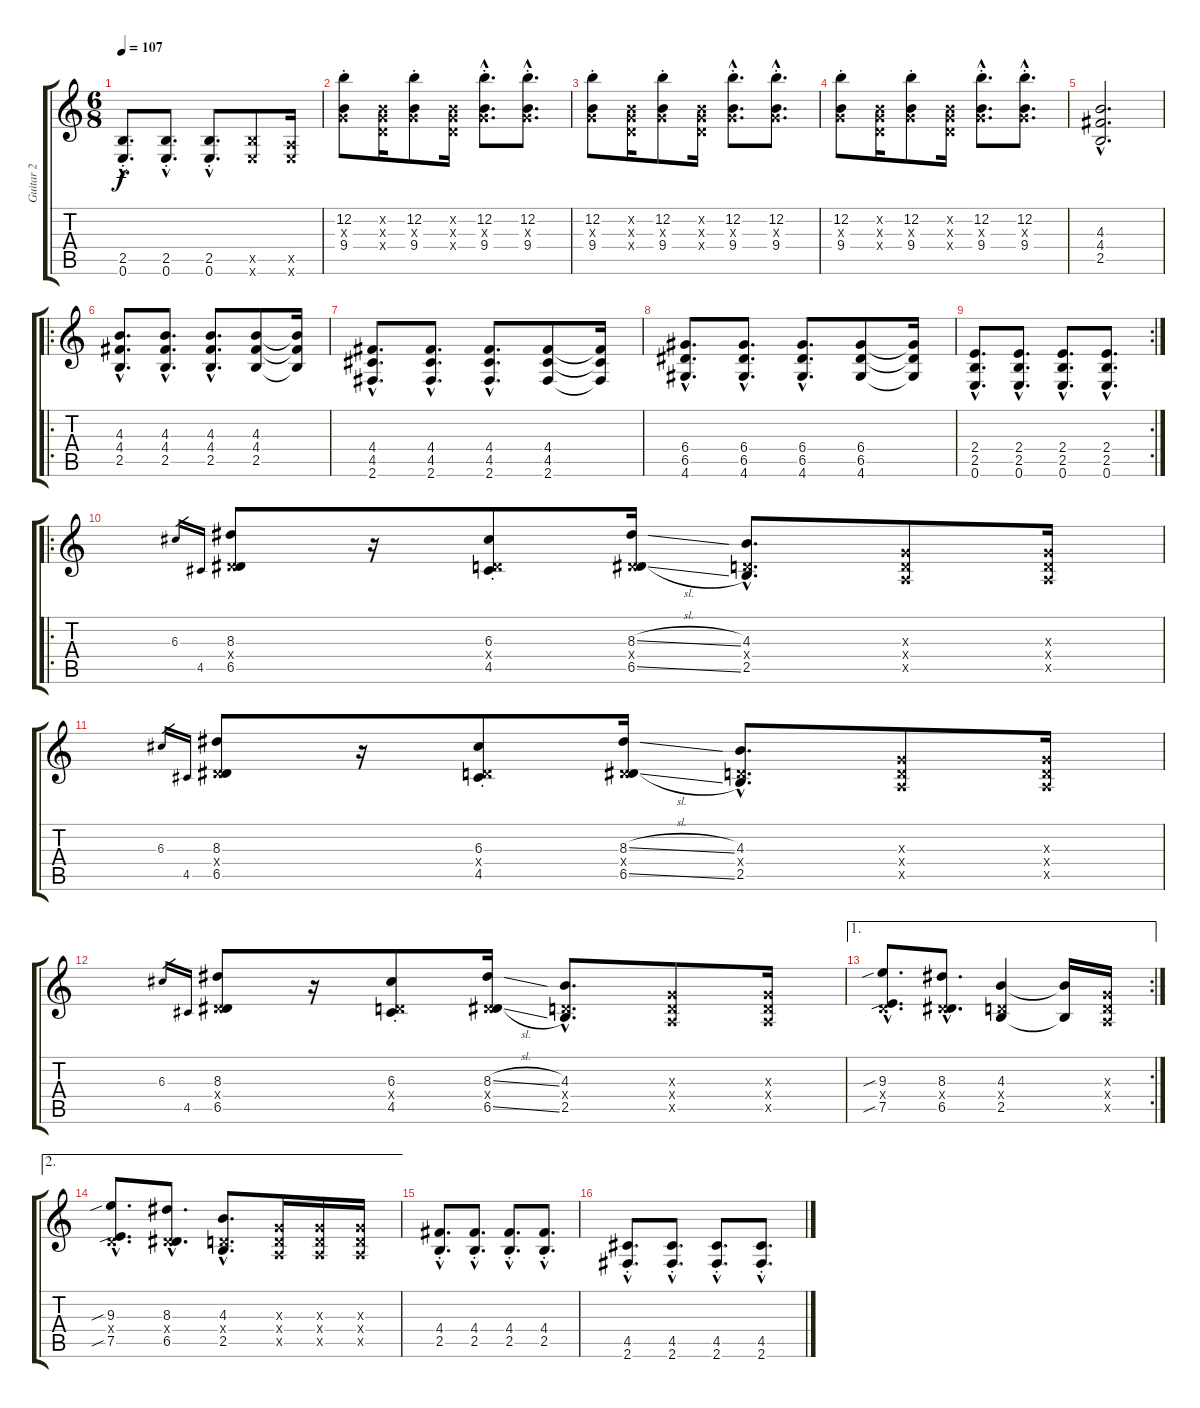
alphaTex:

\track ("Guitar 2" "Guitar 2") {instrument distortionguitar}
\staff {score tabs}
\tuning (E4 B3 G3 D3 A2 E2) {hide}
\ts (6 8)
\tempo 107
\clef g2
\ks c
(2.5{hac st} 0.6{hac st}).8{d dy f} (2.5{hac st} 0.6{hac st}).8{d} (2.5{hac st} 0.6{hac st}).8{d} (2.5{x} 0.6{x}).8 (0.5{x} 0.6{x}).16 |
(12.2{st} 0.3{x} 9.4{st}).8{volume 9} (0.2{x} 0.3{x} 0.4{x}).16 (12.2{st} 0.3{x} 9.4{st}).8 (0.2{x} 0.3{x} 0.4{x}).16 (12.2{hac st} 0.3{hac x} 9.4{hac st}).8{d} (12.2{hac st} 0.3{hac x} 9.4{hac st}).8{d} |
(12.2{st} 0.3{x} 9.4{st}).8 (0.2{x} 0.3{x} 0.4{x}).16 (12.2{st} 0.3{x} 9.4{st}).8 (0.2{x} 0.3{x} 0.4{x}).16 (12.2{hac st} 0.3{hac x} 9.4{hac st}).8{d} (12.2{hac st} 0.3{hac x} 9.4{hac st}).8{d} |
(12.2{st} 0.3{x} 9.4{st}).8 (0.2{x} 0.3{x} 0.4{x}).16 (12.2{st} 0.3{x} 9.4{st}).8 (0.2{x} 0.3{x} 0.4{x}).16 (12.2{hac st} 0.3{hac x} 9.4{hac st}).8{d} (12.2{hac st} 0.3{hac x} 9.4{hac st}).8{d} |
(4.3{hac} 4.4{hac} 2.5{hac}).2{d volume 13} |
\ro
(4.3{hac} 4.4{hac} 2.5{hac}).8{d volume 12 instrument distortionguitar} (4.3{hac} 4.4{hac} 2.5{hac}).8{d} (4.3{hac} 4.4{hac} 2.5{hac}).8{d} (4.3 4.4 2.5).8 (4.3{t} 4.4{t} 2.5{t}).16 |
(4.4{hac} 4.5{hac} 2.6{hac}).8{d instrument distortionguitar} (4.4{hac} 4.5{hac} 2.6{hac}).8{d} (4.4{hac} 4.5{hac} 2.6{hac}).8{d} (4.4 4.5 2.6).8 (4.4{t} 4.5{t} 2.6{t}).16 |
(6.4{hac} 6.5{hac} 4.6{hac}).8{d instrument distortionguitar} (6.4{hac} 6.5{hac} 4.6{hac}).8{d} (6.4{hac} 6.5{hac} 4.6{hac}).8{d} (6.4 6.5 4.6).8 (6.4{t} 6.5{t} 4.6{t}).16 |
\rc 2
(2.4{hac} 2.5{hac} 0.6{hac}).8{d instrument distortionguitar} (2.4{hac} 2.5{hac} 0.6{hac}).8{d} (2.4{hac} 2.5{hac} 0.6{hac}).8{d} (2.4{hac} 2.5{hac} 0.6{hac}).8{d} |
\ro
6.3.16{gr} 4.5.16{gr} (8.3 0.4{x} 6.5).8 r.16 (6.3{st} 0.4{x} 4.5{st}).8 (8.3{sl} 0.4{x} 6.5{sl}).16 (4.3{hac} 0.4{hac x} 2.5{hac}).8{d} (0.3{x} 0.4{x} 0.5{x}).8 (0.3{x} 0.4{x} 0.5{x}).16 |
6.3.16{gr} 4.5.16{gr} (8.3 0.4{x} 6.5).8 r.16 (6.3{st} 0.4{x} 4.5{st}).8 (8.3{sl} 0.4{x} 6.5{sl}).16 (4.3{hac} 0.4{hac x} 2.5{hac}).8{d} (0.3{x} 0.4{x} 0.5{x}).8 (0.3{x} 0.4{x} 0.5{x}).16 |
6.3.16{gr} 4.5.16{gr} (8.3 0.4{x} 6.5).8 r.16 (6.3{st} 0.4{x} 4.5{st}).8 (8.3{sl} 0.4{x} 6.5{sl}).16 (4.3{hac} 0.4{hac x} 2.5{hac}).8{d} (0.3{x} 0.4{x} 0.5{x}).8 (0.3{x} 0.4{x} 0.5{x}).16 |
\ae 1
\rc 2
(9.3{sib hac} 0.4{hac x} 7.5{sib hac}).8{d} (8.3{hac} 0.4{hac x} 6.5{hac}).8{d} (4.3 0.4{x} 2.5).4 (4.3{t} 2.5{t}).16 (0.3{x} 0.4{x} 0.5{x}).16 |
\ae 2
(9.3{sib hac} 0.4{hac x} 7.5{sib hac}).8{d} (8.3{hac} 0.4{hac x} 6.5{hac}).8{d} (4.3{hac} 0.4{hac x} 2.5{hac}).8{d} (0.3{x} 0.4{x} 0.5{x}).16 (0.3{x} 0.4{x} 0.5{x}).16 (0.3{x} 0.4{x} 0.5{x}).16 |
(4.4{hac st} 2.5{hac st}).8{d} (4.4{hac st} 2.5{hac st}).8{d} (4.4{hac st} 2.5{hac st}).8{d} (4.4{hac st} 2.5{hac st}).8{d} |
(4.5{hac st} 2.6{hac st}).8{d} (4.5{hac st} 2.6{hac st}).8{d} (4.5{hac st} 2.6{hac st}).8{d} (4.5{hac st} 2.6{hac st}).8{d}
